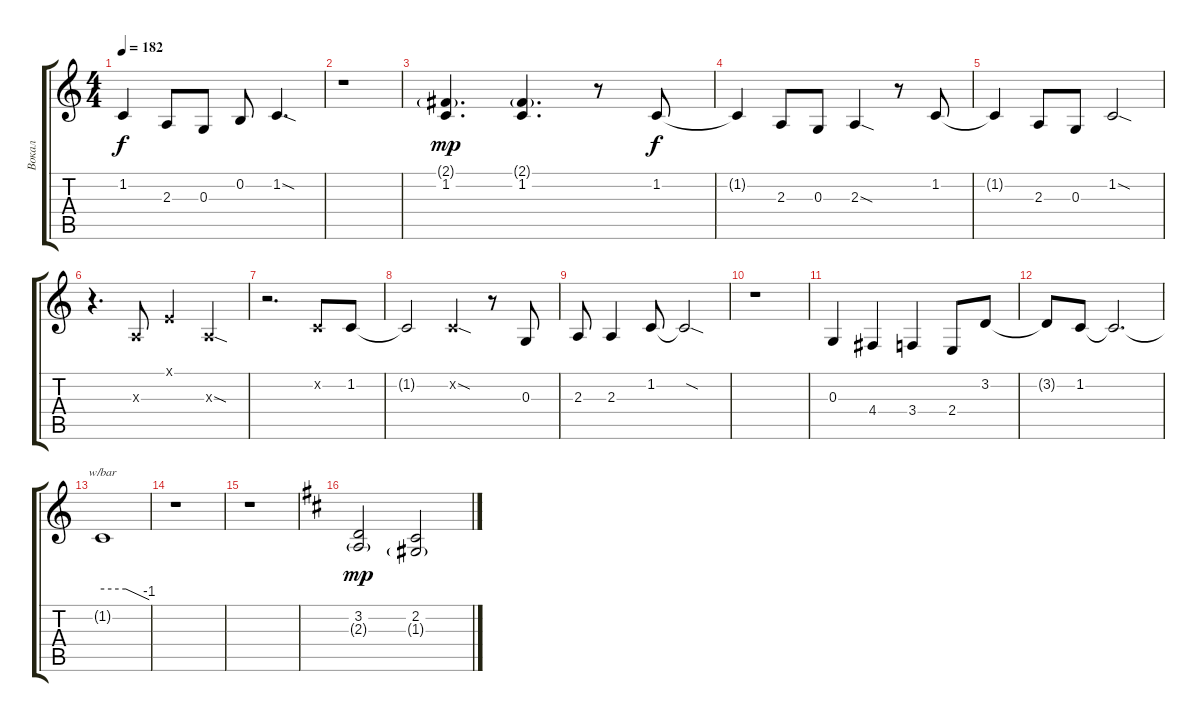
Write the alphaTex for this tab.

\track ("Вокал" "Вокал") {instrument oboe}
\staff {score tabs}
\tuning (E4 B3 G3 D3 A2 E2) {hide}
\ts (4 4)
\tempo 182
\clef g2
\ks c
1.2{t}.4{dy f} 2.3.8 0.3.8 0.2.8 1.2{sod}.4{d} |
r.1 |
(2.1{g} 1.2).4{d dy mp} (2.1{g} 1.2).4{d} r.8 1.2.8{dy f} |
1.2{t}.4 2.3.8 0.3.8 2.3{sod}.4 r.8 1.2.8 |
1.2{t}.4 2.3.8 0.3.8 1.2{sod}.2 |
r.4{d} 2.3{x}.8 0.1{x}.4 2.3{sod x}.4 |
r.2{d} 1.2{x}.8 1.2.8 |
1.2{t}.2 1.2{sod x}.4 r.8 0.3.8 |
2.3.8 2.3.4 1.2.8 1.2{sod t}.2 |
r.1 |
0.3.4 4.4.4 3.4.4 2.4.8 3.2.8 |
3.2{t}.8 1.2.8 1.2{t}.2{d} |
1.2{t}.1{tbe (custom default 0 0 30 0 60 -4)} |
r.1 |
r.1 |
\ks d
(3.2 2.3{g}).2{dy mp} (2.2 1.3{g}).2
